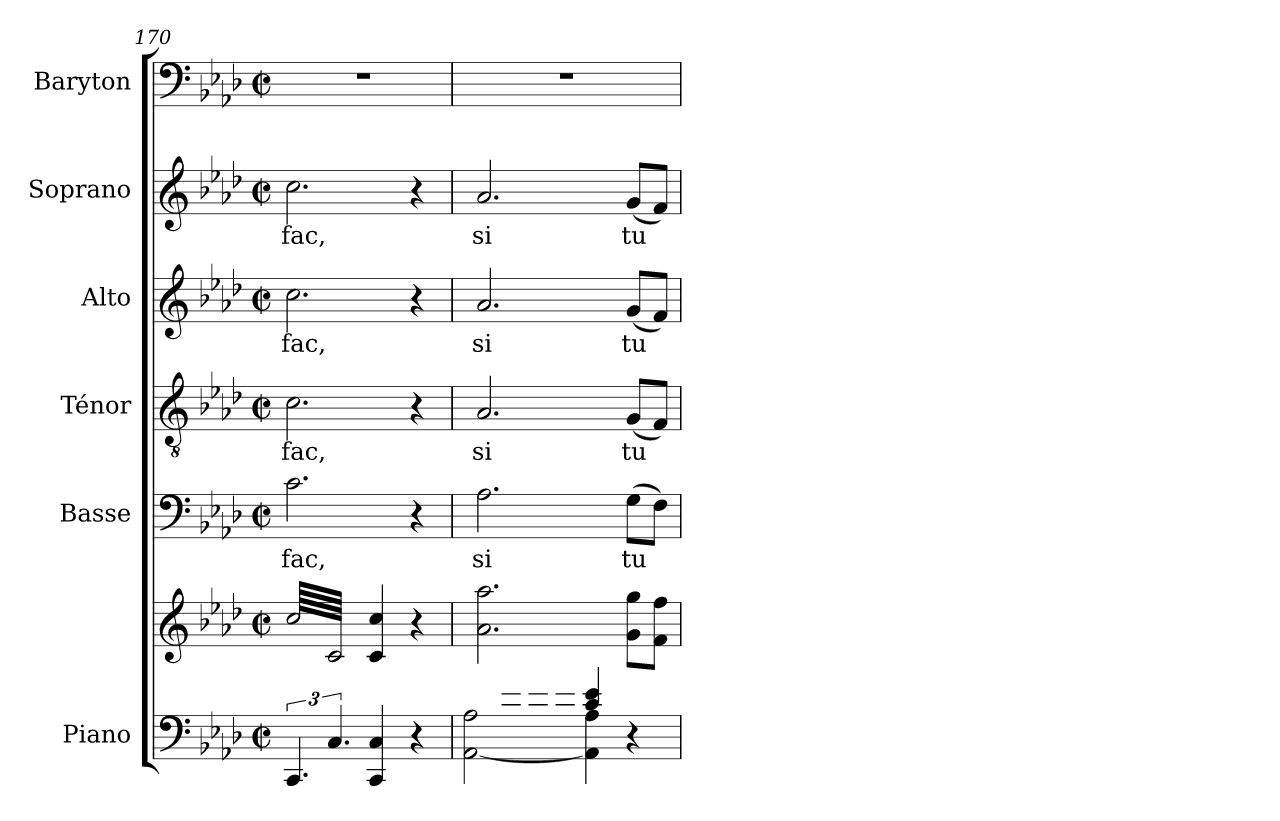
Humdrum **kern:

**kern	**kern	**kern	**text	**kern	**text	**kern	**text	**kern	**text	**kern
*part6	*part6	*part5	*part5	*part4	*part4	*part3	*part3	*part2	*part2	*part1
*staff7	*staff6	*staff5	*staff5	*staff4	*staff4	*staff3	*staff3	*staff2	*staff2	*staff1
*I"Piano	*	*I"Basse	*	*I"Ténor	*	*I"Alto	*	*I"Soprano	*	*I"Baryton
*I'Pno.	*	*I'B.	*	*I'T.	*	*I'Alt.	*	*I'So.	*	*I'Bar.
*clefF4	*clefG2	*clefF4	*	*clefGv2	*	*clefG2	*	*clefG2	*	*clefF4
*k[b-e-a-d-]	*k[b-e-a-d-]	*k[b-e-a-d-]	*	*k[b-e-a-d-]	*	*k[b-e-a-d-]	*	*k[b-e-a-d-]	*	*k[b-e-a-d-]
*M4/4	*M4/4	*M4/4	*	*M4/4	*	*M4/4	*	*M4/4	*	*M4/4
*met(c|)	*met(c|)	*met(c|)	*	*met(c|)	*	*met(c|)	*	*met(c|)	*	*met(c|)
=170	=170	=170	=170	=170	=170	=170	=170	=170	=170	=170
!	!	!	!LO:LY:b	!	!LO:LY:b	!	!LO:LY:b	!	!LO:LY:b	!
*	*tremolo	*	*	*	*	*	*	*	*	*
6.CC/	64cc/LLLL	2.c\	fac,	2.c\	fac,	2.cc\	fac,	2.cc\	fac,	1r
.	64c/	.	.	.	.	.	.	.	.	.
.	64cc/	.	.	.	.	.	.	.	.	.
.	64c/	.	.	.	.	.	.	.	.	.
.	64cc/	.	.	.	.	.	.	.	.	.
.	64c/	.	.	.	.	.	.	.	.	.
.	64cc/	.	.	.	.	.	.	.	.	.
.	64c/	.	.	.	.	.	.	.	.	.
.	64cc/	.	.	.	.	.	.	.	.	.
.	64c/	.	.	.	.	.	.	.	.	.
.	64cc/	.	.	.	.	.	.	.	.	.
.	64c/	.	.	.	.	.	.	.	.	.
.	64cc/	.	.	.	.	.	.	.	.	.
.	64c/	.	.	.	.	.	.	.	.	.
.	64cc/	.	.	.	.	.	.	.	.	.
.	64c/	.	.	.	.	.	.	.	.	.
6.C/	64cc/	.	.	.	.	.	.	.	.	.
.	64c/	.	.	.	.	.	.	.	.	.
.	64cc/	.	.	.	.	.	.	.	.	.
.	64c/	.	.	.	.	.	.	.	.	.
.	64cc/	.	.	.	.	.	.	.	.	.
.	64c/	.	.	.	.	.	.	.	.	.
.	64cc/	.	.	.	.	.	.	.	.	.
.	64c/	.	.	.	.	.	.	.	.	.
.	64cc/	.	.	.	.	.	.	.	.	.
.	64c/	.	.	.	.	.	.	.	.	.
.	64cc/	.	.	.	.	.	.	.	.	.
.	64c/	.	.	.	.	.	.	.	.	.
.	64cc/	.	.	.	.	.	.	.	.	.
.	64c/	.	.	.	.	.	.	.	.	.
.	64cc/	.	.	.	.	.	.	.	.	.
.	64c/JJJJ	.	.	.	.	.	.	.	.	.
*	*Xtremolo	*	*	*	*	*	*	*	*	*
4CC/ 4C/	4c/ 4cc/	.	.	.	.	.	.	.	.	.
.	.	.	.	.	.	.	.	.	.	.
.	.	.	.	.	.	.	.	.	.	.
.	.	.	.	.	.	.	.	.	.	.
.	.	.	.	.	.	.	.	.	.	.
.	.	.	.	.	.	.	.	.	.	.
.	.	.	.	.	.	.	.	.	.	.
.	.	.	.	.	.	.	.	.	.	.
.	.	.	.	.	.	.	.	.	.	.
.	.	.	.	.	.	.	.	.	.	.
.	.	.	.	.	.	.	.	.	.	.
.	.	.	.	.	.	.	.	.	.	.
.	.	.	.	.	.	.	.	.	.	.
.	.	.	.	.	.	.	.	.	.	.
.	.	.	.	.	.	.	.	.	.	.
.	.	.	.	.	.	.	.	.	.	.
4r	4r	4r	.	4r	.	4r	.	4r	.	.
=171	=171	=171	=171	=171	=171	=171	=171	=171	=171	=171
*^	*	*	*	*	*	*	*	*	*	*
!	!	!	!	!LO:LY:b	!	!LO:LY:b	!	!LO:LY:b	!	!LO:LY:b	!
8A-/Lyy	[2AA-\ 2A-\	2.a-\ 2.aa-\	2.A-\	si	2.A-/	si	2.a-/	si	2.a-/	si	1r
8c/ 8e-/	.	.	.	.	.	.	.	.	.	.	.
8c/ 8e-/	.	.	.	.	.	.	.	.	.	.	.
8c/ 8e-/J	.	.	.	.	.	.	.	.	.	.	.
4c/ 4e-/	4AA-\] 4A-\	.	.	.	.	.	.	.	.	.	.
!	!	!	!	!LO:LY:b	!	!LO:LY:b	!	!LO:LY:b	!	!LO:LY:b	!
4r	4ryy	8g\ 8gg\L	(8G\L	tu	(8G/L	tu	(8g/L	tu	(8g/L	tu	.
.	.	8f\ 8ff\J	8F\J)	.	8F/J)	.	8f/J)	.	8f/J)	.	.
*v	*v	*	*	*	*	*	*	*	*	*	*
=	=	=	=	=	=	=	=	=	=	=
*-	*-	*-	*-	*-	*-	*-	*-	*-	*-	*-
